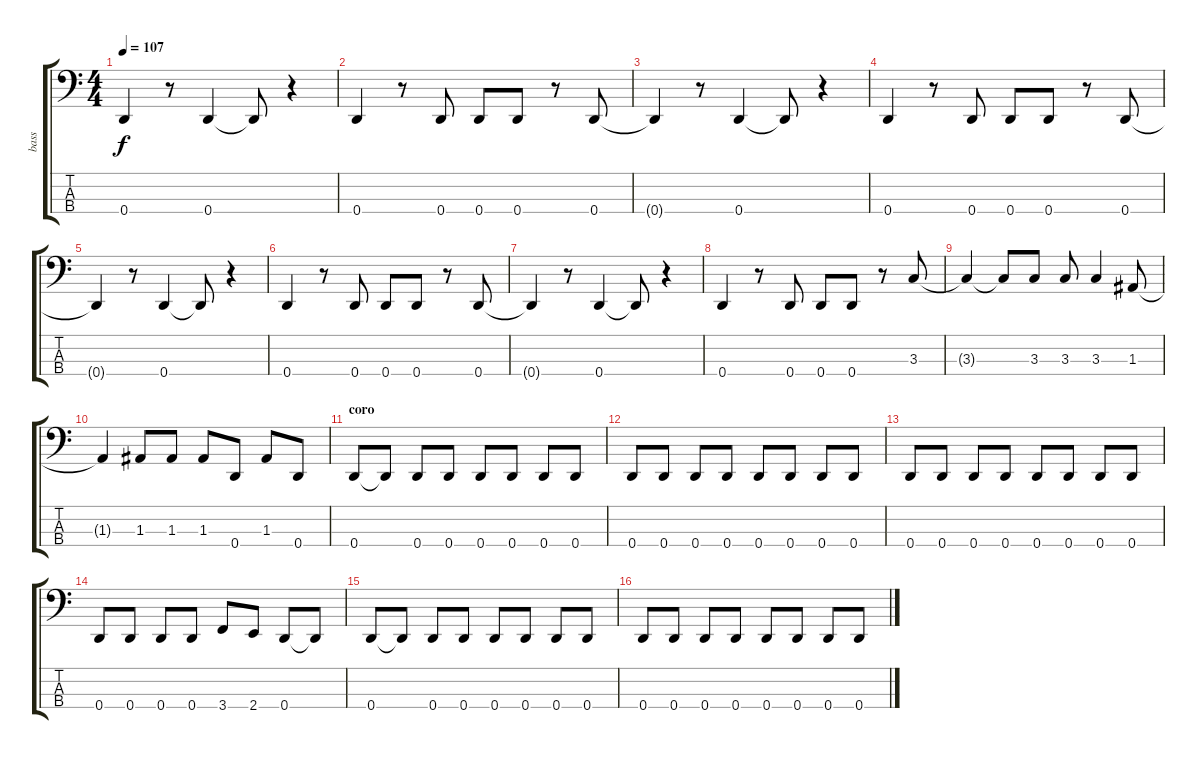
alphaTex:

\track ("bass" "bass") {instrument electricbasspick}
\staff {score tabs}
\tuning (G2 D2 A1 D1) {hide}
\ts (4 4)
\tempo 107
\clef f4
\ks c
0.4{t}.4{dy f} r.8 0.4.4 0.4{t}.8 r.4 |
0.4.4 r.8 0.4.8 0.4.8 0.4.8 r.8 0.4.8 |
0.4{t}.4 r.8 0.4.4 0.4{t}.8 r.4 |
0.4.4 r.8 0.4.8 0.4.8 0.4.8 r.8 0.4.8 |
0.4{t}.4 r.8 0.4.4 0.4{t}.8 r.4 |
0.4.4 r.8 0.4.8 0.4.8 0.4.8 r.8 0.4.8 |
0.4{t}.4 r.8 0.4.4 0.4{t}.8 r.4 |
0.4.4 r.8 0.4.8 0.4.8 0.4.8 r.8 3.3.8 |
3.3{t}.4 3.3{t}.8 3.3.8 3.3.8 3.3.4 1.3.8 |
1.3{t}.4 1.3.8 1.3.8 1.3.8 0.4.8 1.3.8 0.4.8 |
\section ("" "coro")
0.4.8 0.4{t}.8 0.4.8 0.4.8 0.4.8 0.4.8 0.4.8 0.4.8 |
0.4.8 0.4.8 0.4.8 0.4.8 0.4.8 0.4.8 0.4.8 0.4.8 |
0.4.8 0.4.8 0.4.8 0.4.8 0.4.8 0.4.8 0.4.8 0.4.8 |
0.4.8 0.4.8 0.4.8 0.4.8 3.4.8 2.4.8 0.4.8 0.4{t}.8 |
0.4.8 0.4{t}.8 0.4.8 0.4.8 0.4.8 0.4.8 0.4.8 0.4.8 |
0.4.8 0.4.8 0.4.8 0.4.8 0.4.8 0.4.8 0.4.8 0.4.8
